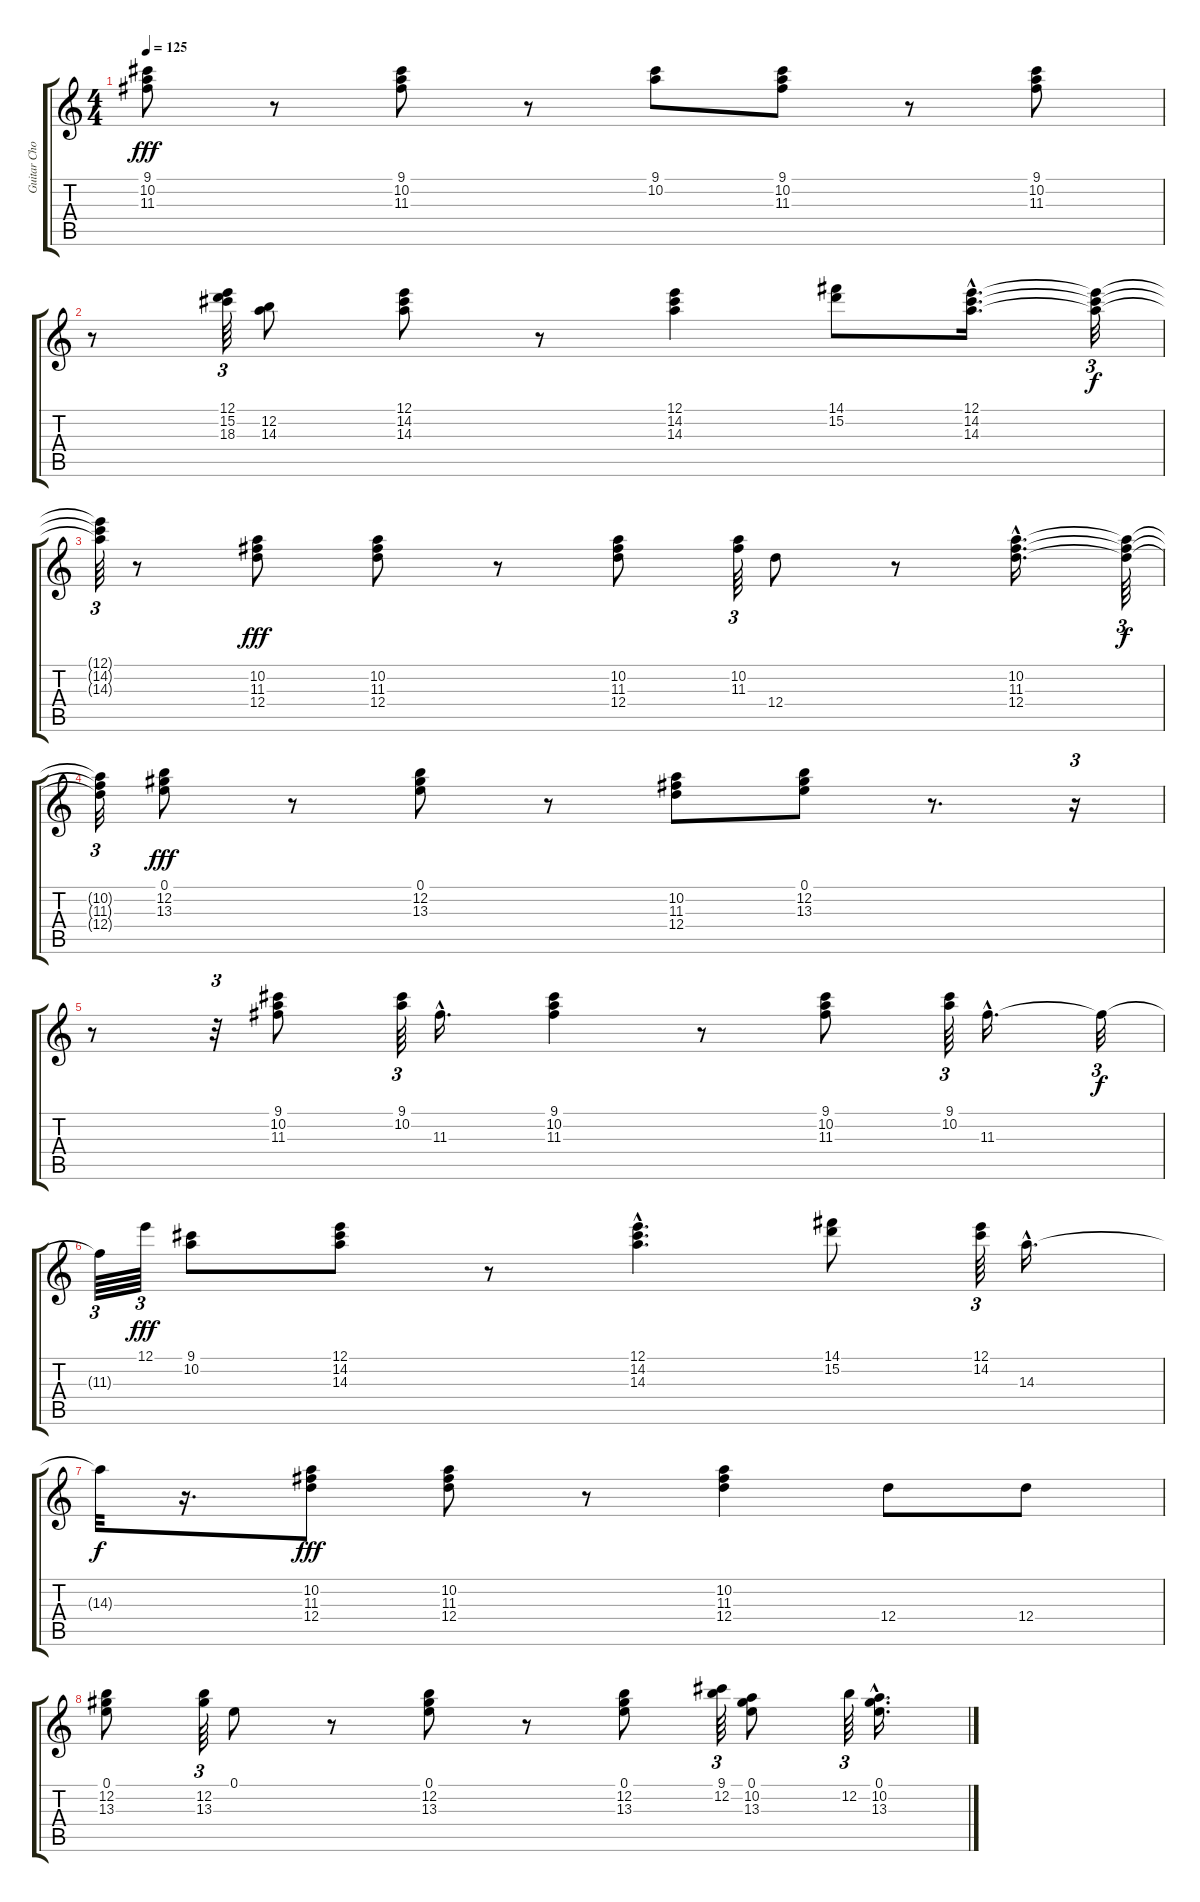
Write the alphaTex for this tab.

\track ("Guitar Chords   " "Guitar Cho") {instrument acousticguitarsteel}
\staff {score tabs}
\tuning (E4 B3 G3 D3 A2 E2) {hide}
\ts (4 4)
\tempo 125
\clef g2
\ks c
(9.1 10.2 11.3).8{dy fff} r.8 (9.1 10.2 11.3).8 r.8 (9.1 10.2).8 (9.1 10.2 11.3).8 r.8 (9.1 10.2 11.3).8 |
r.8 (12.1 15.2 18.3).64{tu (3 2)} (12.2 14.3).8 (12.1 14.2 14.3).8 r.8 (12.1 14.2 14.3).4 (14.1 15.2).8 (12.1{hac} 14.2{hac} 14.3{hac}).16{d} (12.1{t} 14.2{t} 14.3{t}).32{tu (3 2) dy f} |
(12.1{t} 14.2{t} 14.3{t}).64{tu (3 2)} r.8 (10.2 11.3 12.4).8{dy fff} (10.2 11.3 12.4).8 r.8 (10.2 11.3 12.4).8 (10.2 11.3).64{tu (3 2)} 12.4.8 r.8 (10.2{hac} 11.3{hac} 12.4{hac}).16{d} (10.2{t} 11.3{t} 12.4{t}).64{tu (3 2) dy f} |
(10.2{t} 11.3{t} 12.4{t}).32{tu (3 2)} (0.1 12.2 13.3).8{dy fff} r.8 (0.1 12.2 13.3).8 r.8 (10.2 11.3 12.4).8 (0.1 12.2 13.3).8 r.8{d} r.16{tu (3 2)} |
r.8 r.32{tu (3 2)} (9.1 10.2 11.3).8 (9.1 10.2).64{tu (3 2)} 11.3{hac}.16{d} (9.1 10.2 11.3).4 r.8 (9.1 10.2 11.3).8 (9.1 10.2).64{tu (3 2)} 11.3{hac}.16{d} 11.3{t}.32{tu (3 2) dy f} |
11.3{t}.64{tu (3 2)} 12.1.64{tu (3 2) dy fff} (9.1 10.2).8 (12.1 14.2 14.3).8 r.8 (12.1{hac} 14.2{hac} 14.3{hac}).4{d} (14.1 15.2).8 (12.1 14.2).64{tu (3 2)} 14.3{hac}.16{d} |
14.3{t}.32{dy f} r.16{d} (10.2 11.3 12.4).8{dy fff} (10.2 11.3 12.4).8 r.8 (10.2 11.3 12.4).4 12.4.8 12.4.8 |
(0.1 12.2 13.3).8 (12.2 13.3).64{tu (3 2)} 0.1.8 r.8 (0.1 12.2 13.3).8 r.8 (0.1 12.2 13.3).8 (9.1 12.2).64{tu (3 2)} (0.1 10.2 13.3).8 12.2.64{tu (3 2)} (0.1{hac} 10.2{hac} 13.3{hac}).16{d}
